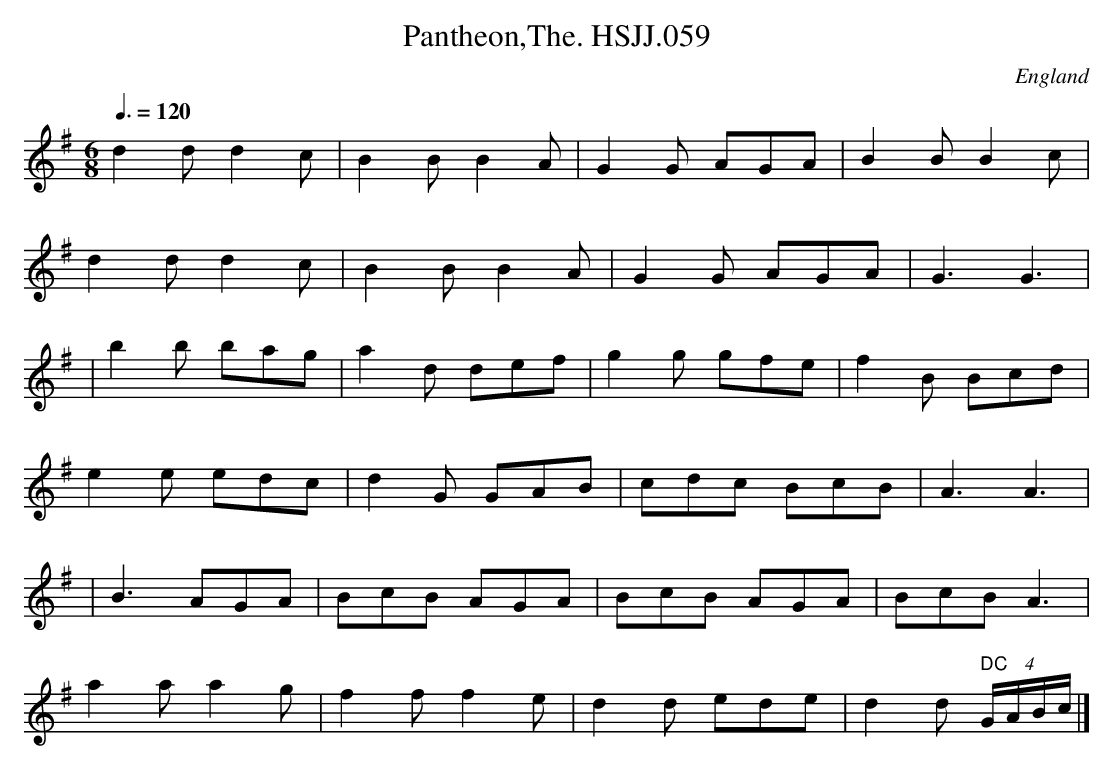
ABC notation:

X:1
T:Pantheon,The. HSJJ.059
M:6/8
L:1/8
Q:3/8=120
O:England
K:G major
d2dd2c|B2BB2A|G2G AGA|B2BB2c|!
d2dd2c|B2BB2A|G2G AGA|G3G3|!
|b2b bag|a2d def|g2g gfe|f2B Bcd|!
e2e edc|d2G GAB|cdc BcB|A3A3|!
|B3AGA|BcB AGA|BcB AGA|BcBA3|!
a2aa2g|f2ff2e|d2d ede|d2d " DC"(4G/A/B/c/|]
